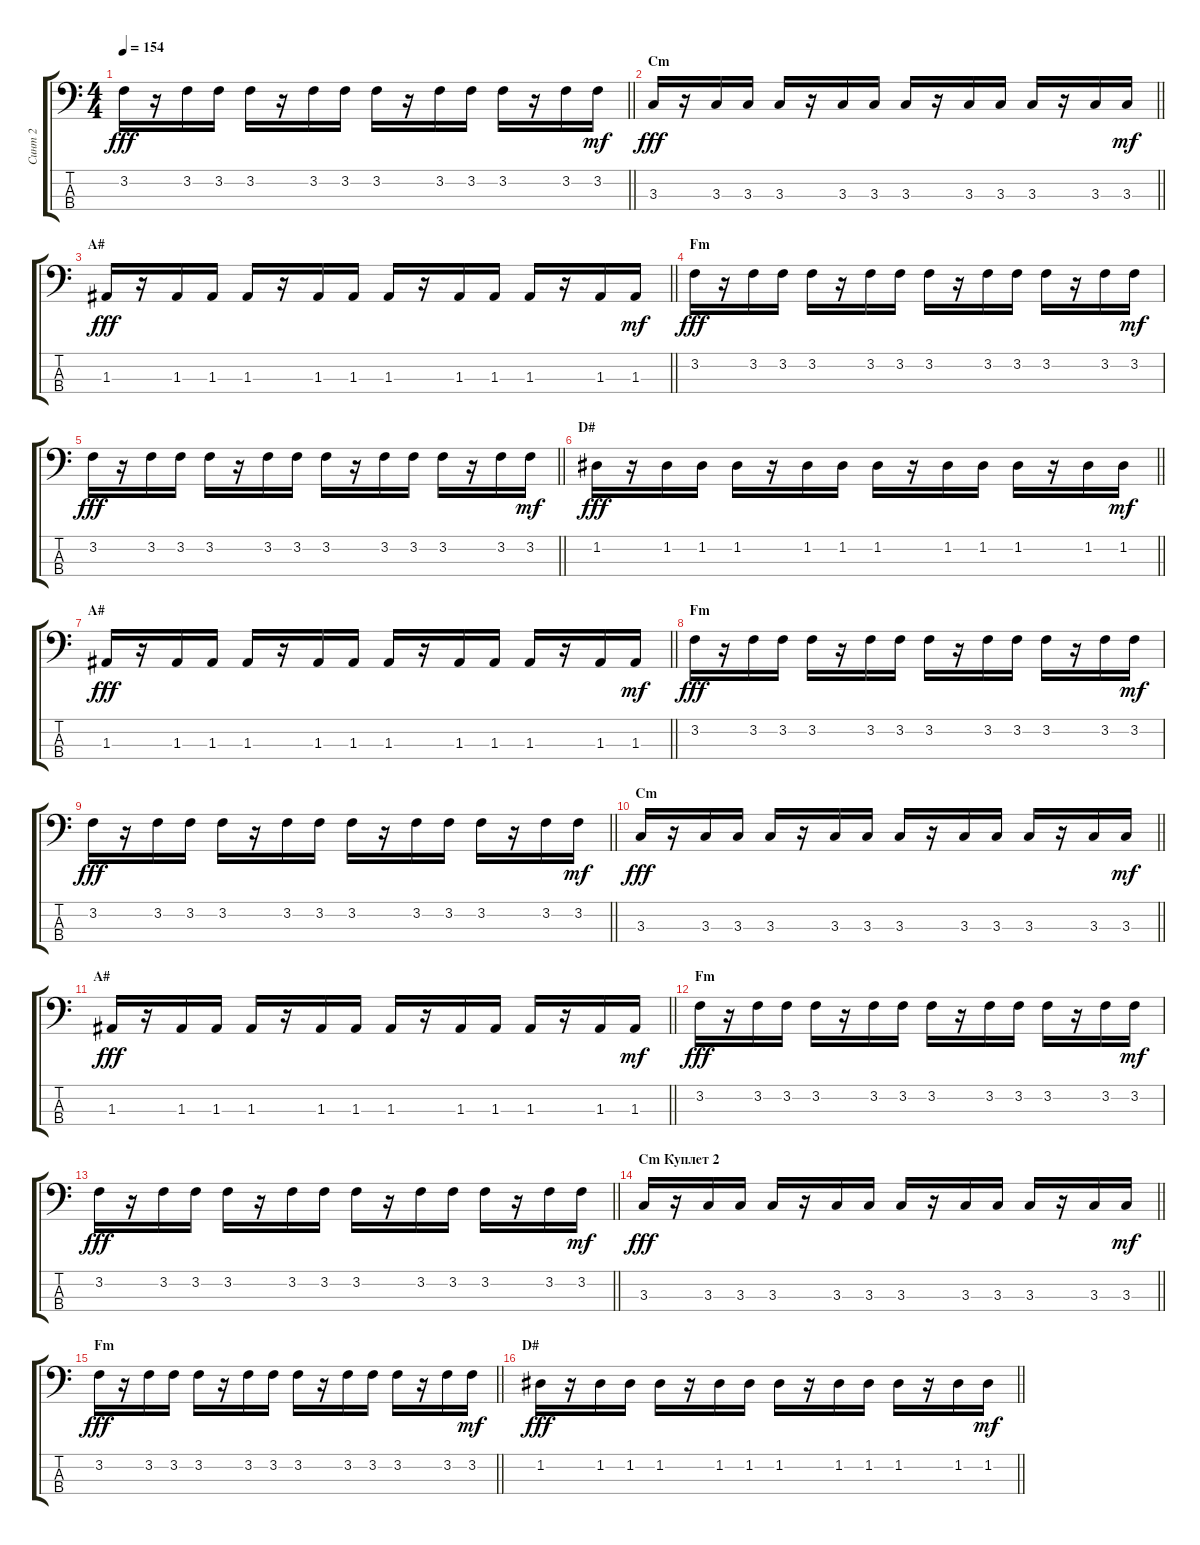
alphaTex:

\track ("Синт 2" "Синт 2") {instrument synthbass2}
\staff {score tabs}
\tuning (G2 D2 A1 E1) {hide}
\ts (4 4)
\tempo 154
\clef f4
\barLineRight lightlight
\ks c
3.2.16{dy fff} r.16 3.2.16 3.2.16 3.2.16 r.16 3.2.16 3.2.16 3.2.16 r.16 3.2.16 3.2.16 3.2.16 r.16 3.2.16 3.2.16{dy mf} |
\section ("" "Cm")
\barLineRight lightlight
3.3.16{dy fff} r.16 3.3.16 3.3.16 3.3.16 r.16 3.3.16 3.3.16 3.3.16 r.16 3.3.16 3.3.16 3.3.16 r.16 3.3.16 3.3.16{dy mf} |
\section ("" "A#")
\barLineRight lightlight
1.3.16{dy fff} r.16 1.3.16 1.3.16 1.3.16 r.16 1.3.16 1.3.16 1.3.16 r.16 1.3.16 1.3.16 1.3.16 r.16 1.3.16 1.3.16{dy mf} |
\section ("" "Fm")
3.2.16{dy fff} r.16 3.2.16 3.2.16 3.2.16 r.16 3.2.16 3.2.16 3.2.16 r.16 3.2.16 3.2.16 3.2.16 r.16 3.2.16 3.2.16{dy mf} |
\barLineRight lightlight
3.2.16{dy fff} r.16 3.2.16 3.2.16 3.2.16 r.16 3.2.16 3.2.16 3.2.16 r.16 3.2.16 3.2.16 3.2.16 r.16 3.2.16 3.2.16{dy mf} |
\section ("" "D#")
\barLineRight lightlight
1.2.16{dy fff} r.16 1.2.16 1.2.16 1.2.16 r.16 1.2.16 1.2.16 1.2.16 r.16 1.2.16 1.2.16 1.2.16 r.16 1.2.16 1.2.16{dy mf} |
\section ("" "A#")
\barLineRight lightlight
1.3.16{dy fff} r.16 1.3.16 1.3.16 1.3.16 r.16 1.3.16 1.3.16 1.3.16 r.16 1.3.16 1.3.16 1.3.16 r.16 1.3.16 1.3.16{dy mf} |
\section ("" "Fm")
3.2.16{dy fff} r.16 3.2.16 3.2.16 3.2.16 r.16 3.2.16 3.2.16 3.2.16 r.16 3.2.16 3.2.16 3.2.16 r.16 3.2.16 3.2.16{dy mf} |
\barLineRight lightlight
3.2.16{dy fff} r.16 3.2.16 3.2.16 3.2.16 r.16 3.2.16 3.2.16 3.2.16 r.16 3.2.16 3.2.16 3.2.16 r.16 3.2.16 3.2.16{dy mf} |
\section ("" "Cm")
\barLineRight lightlight
3.3.16{dy fff} r.16 3.3.16 3.3.16 3.3.16 r.16 3.3.16 3.3.16 3.3.16 r.16 3.3.16 3.3.16 3.3.16 r.16 3.3.16 3.3.16{dy mf} |
\section ("" "A#")
\barLineRight lightlight
1.3.16{dy fff} r.16 1.3.16 1.3.16 1.3.16 r.16 1.3.16 1.3.16 1.3.16 r.16 1.3.16 1.3.16 1.3.16 r.16 1.3.16 1.3.16{dy mf} |
\section ("" "Fm")
3.2.16{dy fff} r.16 3.2.16 3.2.16 3.2.16 r.16 3.2.16 3.2.16 3.2.16 r.16 3.2.16 3.2.16 3.2.16 r.16 3.2.16 3.2.16{dy mf} |
\barLineRight lightlight
3.2.16{dy fff} r.16 3.2.16 3.2.16 3.2.16 r.16 3.2.16 3.2.16 3.2.16 r.16 3.2.16 3.2.16 3.2.16 r.16 3.2.16 3.2.16{dy mf} |
\section ("" "Cm Куплет 2")
\barLineRight lightlight
3.3.16{dy fff} r.16 3.3.16 3.3.16 3.3.16 r.16 3.3.16 3.3.16 3.3.16 r.16 3.3.16 3.3.16 3.3.16 r.16 3.3.16 3.3.16{dy mf} |
\section ("" "Fm")
\barLineRight lightlight
3.2.16{dy fff} r.16 3.2.16 3.2.16 3.2.16 r.16 3.2.16 3.2.16 3.2.16 r.16 3.2.16 3.2.16 3.2.16 r.16 3.2.16 3.2.16{dy mf} |
\section ("" "D#")
\barLineRight lightlight
1.2.16{dy fff} r.16 1.2.16 1.2.16 1.2.16 r.16 1.2.16 1.2.16 1.2.16 r.16 1.2.16 1.2.16 1.2.16 r.16 1.2.16 1.2.16{dy mf}
